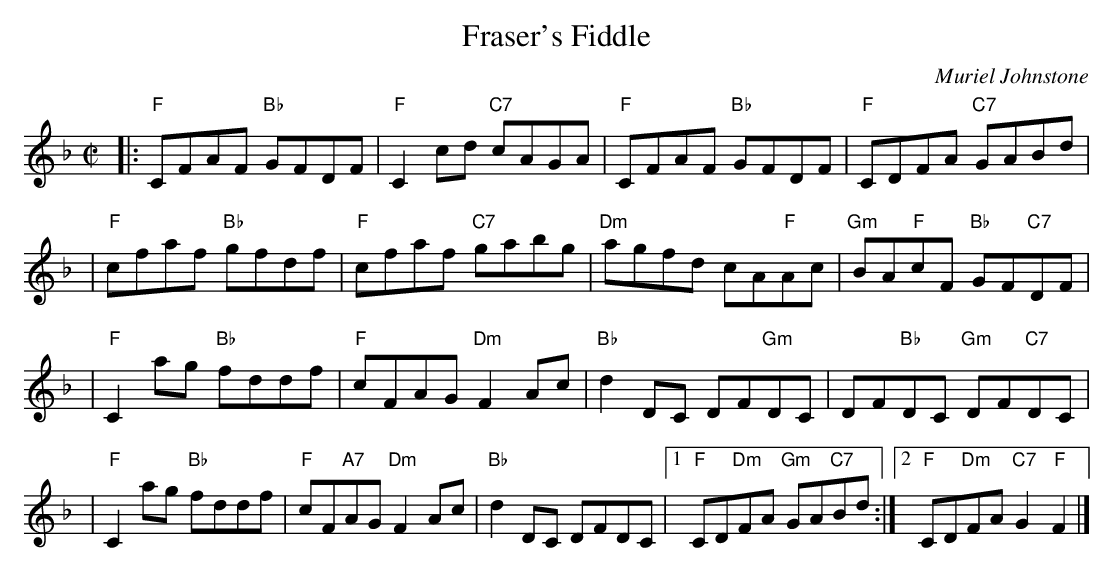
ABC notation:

X:1
T: Fraser's Fiddle
C: Muriel Johnstone
M: C|
L: 1/8
K: F
|: "F"CFAF "Bb"GFDF | "F"C2cd "C7"cAGA |  "F"CFAF "Bb"GFDF | "F"CDFA "C7"GABd |
| "F"cfaf "Bb"gfdf | "F"cfaf "C7"gabg | "Dm"agfd cA"F"Ac | "Gm"BA"F"cF "Bb"GF"C7"DF |
| "F"C2ag "Bb"fddf | "F"cFAG "Dm"F2Ac | "Bb"d2DC DF"Gm"DC | DF"Bb"DC "Gm"DF"C7"DC |
| "F"C2ag "Bb"fddf | "F"cF"A7"AG "Dm"F2Ac | "Bb"d2DC DFDC |1"F"CD"Dm"FA "Gm"GA"C7"Bd :|2 "F"CD"Dm"FA "C7"G2"F"F2 |]
